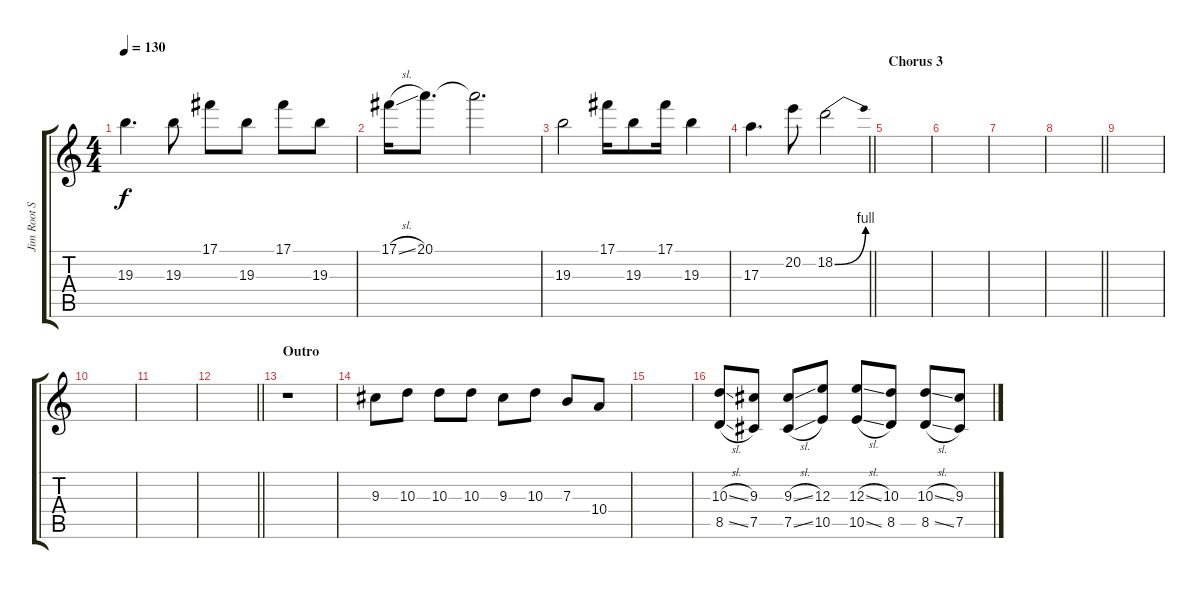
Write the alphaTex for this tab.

\track ("Jim Root Solo" "Jim Root S") {instrument distortionguitar}
\staff {score tabs}
\tuning (Db4 Ab3 E3 B2 Gb2 B1) {hide}
\ts (4 4)
\tempo 130
\clef g2
\ks c
19.3.4{d dy f} 19.3.8 17.1.8 19.3.8 17.1.8 19.3.8 |
17.1{sl}.16 20.1.8{d} 20.1{t}.2{d} |
19.3.2 17.1.16 19.3.8 17.1.16 19.3.4 |
\barLineRight lightlight
17.3.4{d} 20.2.8 18.2{be (bend 0 0 60 4)}.2 |
\section ("" "Chorus 3")
|
|
|
\barLineRight lightlight
|
|
|
|
\barLineRight lightlight
|
\section ("" "Outro")
r.1{volume 13} |
9.3.8 10.3.8 10.3.8 10.3.8 9.3.8 10.3.8 7.3.8 10.4.8 |
|
(10.3{sl} 8.5{sl}).8 (9.3 7.5).8 (9.3{sl} 7.5{sl}).8 (12.3 10.5).8 (12.3{sl} 10.5{sl}).8 (10.3 8.5).8 (10.3{sl} 8.5{sl}).8 (9.3 7.5).8
